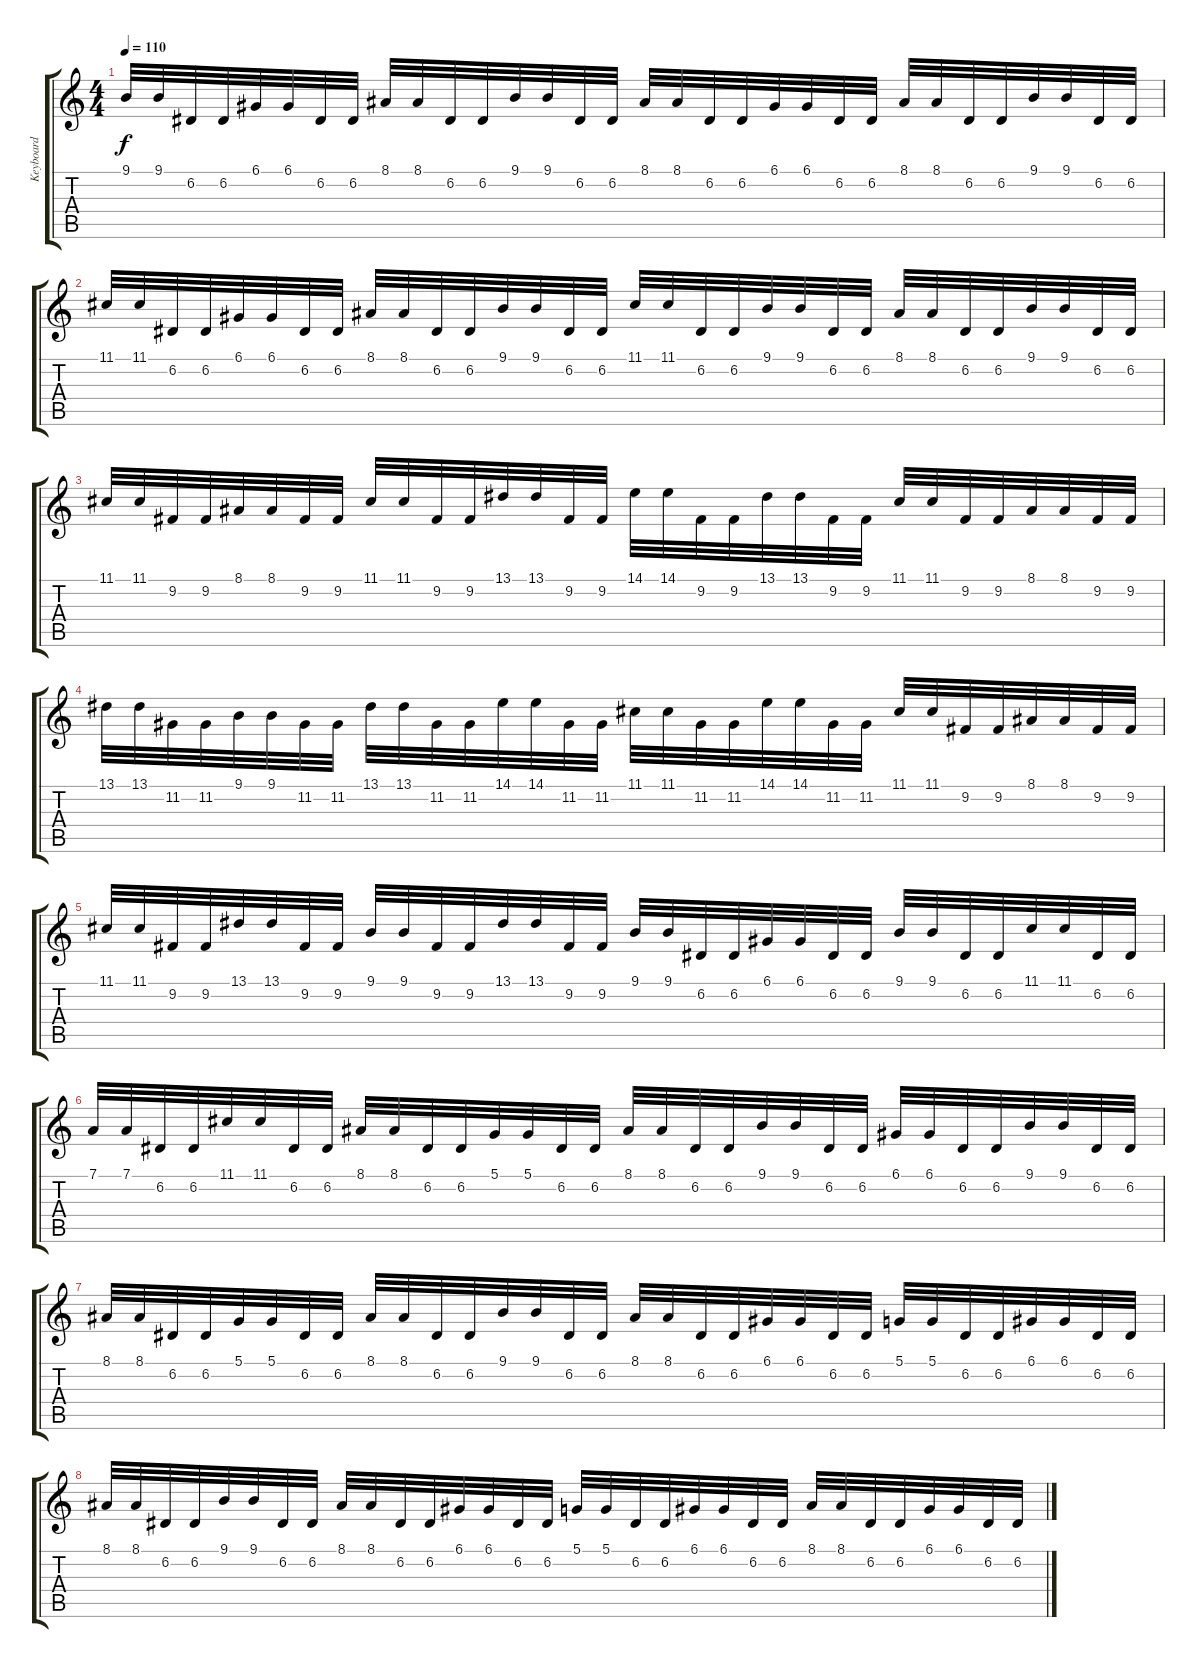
\track ("Keyboard" "Keyboard") {instrument dulcimer}
\staff {score tabs}
\tuning (D4 A3 F3 C3 G2 D2) {hide}
\ts (4 4)
\tempo 110
\clef g2
\ks c
9.1.32{dy f} 9.1.32 6.2.32 6.2.32 6.1.32 6.1.32 6.2.32 6.2.32 8.1.32 8.1.32 6.2.32 6.2.32 9.1.32 9.1.32 6.2.32 6.2.32 8.1.32 8.1.32 6.2.32 6.2.32 6.1.32 6.1.32 6.2.32 6.2.32 8.1.32 8.1.32 6.2.32 6.2.32 9.1.32 9.1.32 6.2.32 6.2.32 |
11.1.32 11.1.32 6.2.32 6.2.32 6.1.32 6.1.32 6.2.32 6.2.32 8.1.32 8.1.32 6.2.32 6.2.32 9.1.32 9.1.32 6.2.32 6.2.32 11.1.32 11.1.32 6.2.32 6.2.32 9.1.32 9.1.32 6.2.32 6.2.32 8.1.32 8.1.32 6.2.32 6.2.32 9.1.32 9.1.32 6.2.32 6.2.32 |
11.1.32 11.1.32 9.2.32 9.2.32 8.1.32 8.1.32 9.2.32 9.2.32 11.1.32 11.1.32 9.2.32 9.2.32 13.1.32 13.1.32 9.2.32 9.2.32 14.1.32 14.1.32 9.2.32 9.2.32 13.1.32 13.1.32 9.2.32 9.2.32 11.1.32 11.1.32 9.2.32 9.2.32 8.1.32 8.1.32 9.2.32 9.2.32 |
13.1.32 13.1.32 11.2.32 11.2.32 9.1.32 9.1.32 11.2.32 11.2.32 13.1.32 13.1.32 11.2.32 11.2.32 14.1.32 14.1.32 11.2.32 11.2.32 11.1.32 11.1.32 11.2.32 11.2.32 14.1.32 14.1.32 11.2.32 11.2.32 11.1.32 11.1.32 9.2.32 9.2.32 8.1.32 8.1.32 9.2.32 9.2.32 |
11.1.32 11.1.32 9.2.32 9.2.32 13.1.32 13.1.32 9.2.32 9.2.32 9.1.32 9.1.32 9.2.32 9.2.32 13.1.32 13.1.32 9.2.32 9.2.32 9.1.32 9.1.32 6.2.32 6.2.32 6.1.32 6.1.32 6.2.32 6.2.32 9.1.32 9.1.32 6.2.32 6.2.32 11.1.32 11.1.32 6.2.32 6.2.32 |
7.1.32 7.1.32 6.2.32 6.2.32 11.1.32 11.1.32 6.2.32 6.2.32 8.1.32 8.1.32 6.2.32 6.2.32 5.1.32 5.1.32 6.2.32 6.2.32 8.1.32 8.1.32 6.2.32 6.2.32 9.1.32 9.1.32 6.2.32 6.2.32 6.1.32 6.1.32 6.2.32 6.2.32 9.1.32 9.1.32 6.2.32 6.2.32 |
8.1.32 8.1.32 6.2.32 6.2.32 5.1.32 5.1.32 6.2.32 6.2.32 8.1.32 8.1.32 6.2.32 6.2.32 9.1.32 9.1.32 6.2.32 6.2.32 8.1.32 8.1.32 6.2.32 6.2.32 6.1.32 6.1.32 6.2.32 6.2.32 5.1.32 5.1.32 6.2.32 6.2.32 6.1.32 6.1.32 6.2.32 6.2.32 |
8.1.32 8.1.32 6.2.32 6.2.32 9.1.32 9.1.32 6.2.32 6.2.32 8.1.32 8.1.32 6.2.32 6.2.32 6.1.32 6.1.32 6.2.32 6.2.32 5.1.32 5.1.32 6.2.32 6.2.32 6.1.32 6.1.32 6.2.32 6.2.32 8.1.32 8.1.32 6.2.32 6.2.32 6.1.32 6.1.32 6.2.32 6.2.32
